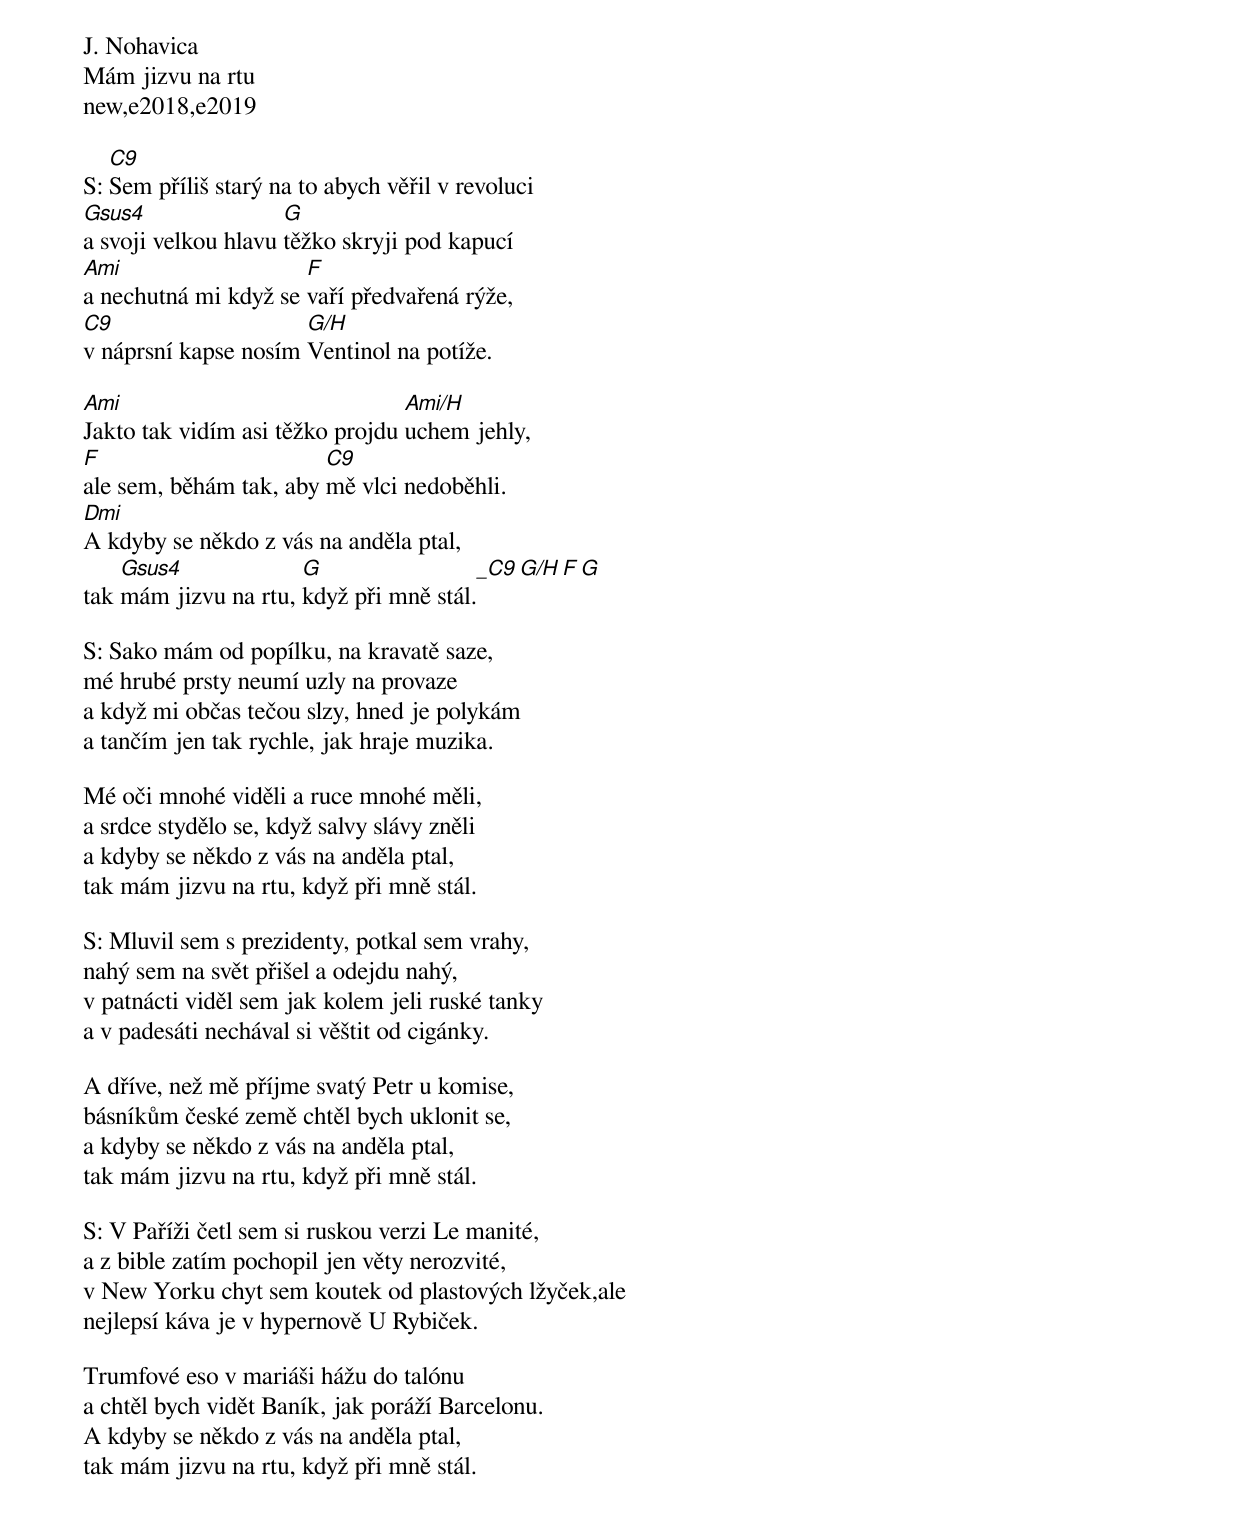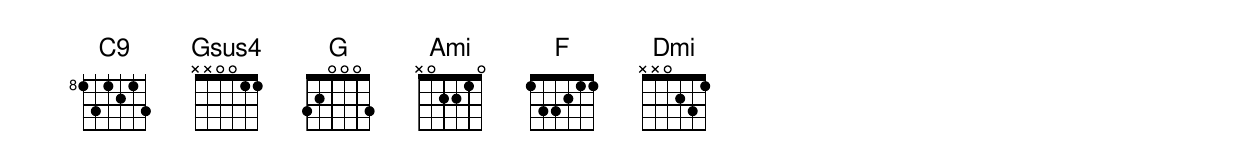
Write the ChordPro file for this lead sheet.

J. Nohavica
Mám jizvu na rtu
new,e2018,e2019
{"fontSize":0.9,"paragraphSpace":0.7,"titleSpace":0.5}

S: [C9]Sem příliš starý na to abych věřil v revoluci
[Gsus4]a svoji velkou hlavu [G]těžko skryji pod kapucí
[Ami]a nechutná mi když se [F]vaří předvařená rýže,
[C9]v náprsní kapse nosím [G/H]Ventinol na potíže.

[Ami]Jakto tak vidím asi těžko projdu [Ami/H]uchem jehly,
[F]ale sem, běhám tak, aby [C9]mě vlci nedoběhli.
[Dmi]A kdyby se někdo z vás na anděla ptal,
tak [Gsus4]mám jizvu na rtu, [G]když při mně stál.[_C9 G/H F G]

S: Sako mám od popílku, na kravatě saze,
mé hrubé prsty neumí uzly na provaze
a když mi občas tečou slzy, hned je polykám
a tančím jen tak rychle, jak hraje muzika.

Mé oči mnohé viděli a ruce mnohé měli,
a srdce stydělo se, když salvy slávy zněli
a kdyby se někdo z vás na anděla ptal,
tak mám jizvu na rtu, když při mně stál.

S: Mluvil sem s prezidenty, potkal sem vrahy,
nahý sem na svět přišel a odejdu nahý,
v patnácti viděl sem jak kolem jeli ruské tanky
a v padesáti nechával si věštit od cigánky.

A dříve, než mě příjme svatý Petr u komise,
básníkům české země chtěl bych uklonit se,
a kdyby se někdo z vás na anděla ptal,
tak mám jizvu na rtu, když při mně stál.

S: V Paříži četl sem si ruskou verzi Le manité,
a z bible zatím pochopil jen věty nerozvité,
v New Yorku chyt sem koutek od plastových lžyček,ale
nejlepsí káva je v hypernově U Rybiček.

Trumfové eso v mariáši hážu do talónu
a chtěl bych vidět Baník, jak poráží Barcelonu.
A kdyby se někdo z vás na anděla ptal,
tak mám jizvu na rtu, když při mně stál.
